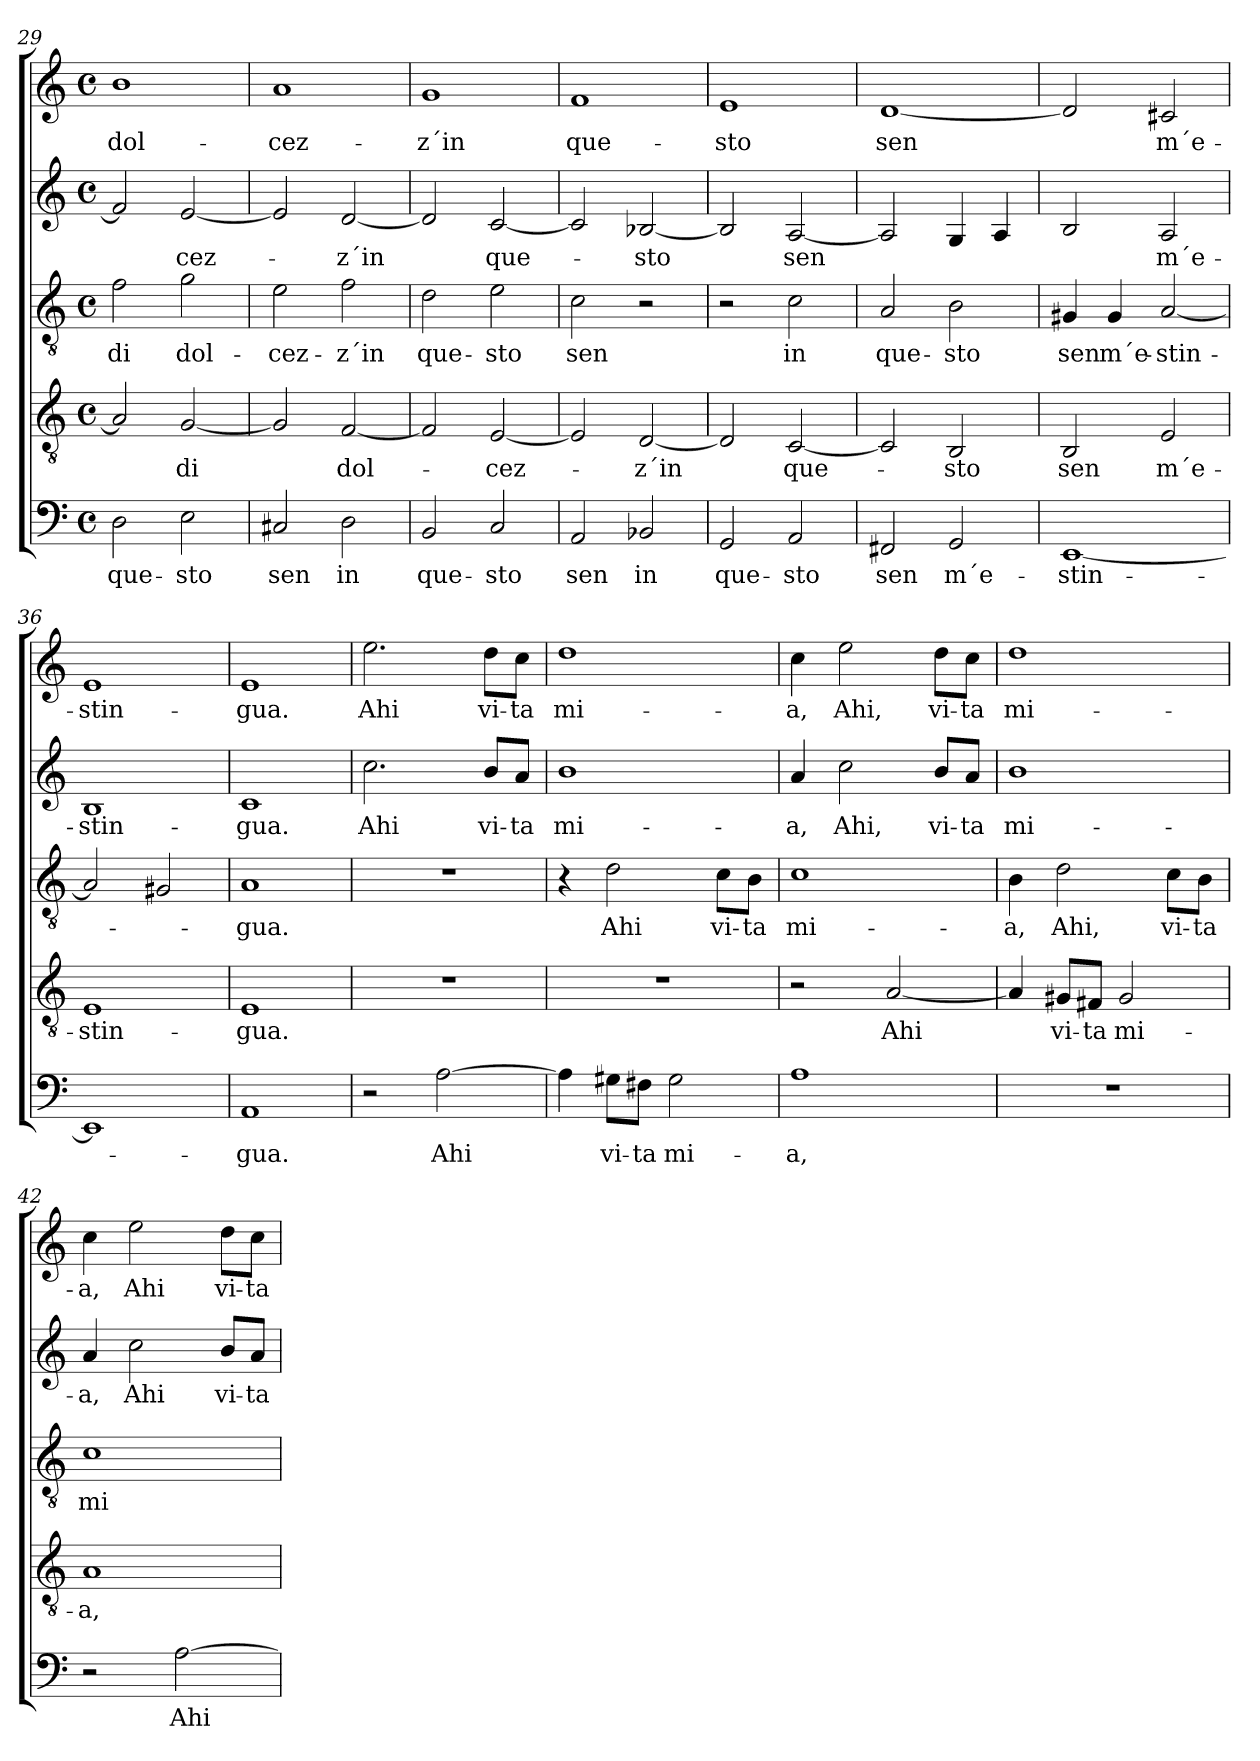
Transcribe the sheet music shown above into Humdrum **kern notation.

**kern	**text	**kern	**text	**kern	**text	**kern	**text	**kern	**text
*part5	*part5	*part4	*part4	*part3	*part3	*part2	*part2	*part1	*part1
*staff5	*staff5	*staff4	*staff4	*staff3	*staff3	*staff2	*staff2	*staff1	*staff1
*clefF4	*	*clefGv2	*	*clefGv2	*	*clefG2	*	*clefG2	*
*k[]	*	*k[]	*	*k[]	*	*k[]	*	*k[]	*
*C:	*	*C:	*	*C:	*	*C:	*	*C:	*
*M4/4	*	*M4/4	*	*M4/4	*	*M4/4	*	*M4/4	*
*met(c)	*	*met(c)	*	*met(c)	*	*met(c)	*	*met(c)	*
=29	=29	=29	=29	=29	=29	=29	=29	=29	=29
2D\	que-	2A/]	.	2f\	di	2f/]	.	1b	dol-
2E\	-sto	[2G/	di	2g\	dol-	[2e/	-cez-	.	.
=30	=30	=30	=30	=30	=30	=30	=30	=30	=30
2C#X/	sen	2G/]	.	2e\	-cez-	2e/]	.	1a	-cez-
2D\	in	[2F/	dol-	2f\	-z´in	[2d/	-z´in	.	.
=31	=31	=31	=31	=31	=31	=31	=31	=31	=31
2BB/	que-	2F/]	.	2d\	que-	2d/]	.	1g	-z´in
2C/	-sto	[2E/	-cez-	2e\	-sto	[2c/	que-	.	.
=32	=32	=32	=32	=32	=32	=32	=32	=32	=32
2AA/	sen	2E/]	.	2c\	sen	2c/]	.	1f	que-
2BB-X/	in	[2D/	-z´in	2r	.	[2B-X/	-sto	.	.
=33	=33	=33	=33	=33	=33	=33	=33	=33	=33
2GG/	que-	2D/]	.	2r	.	2B-/]	.	1e	-sto
2AA/	-sto	[2C/	que-	2c\	in	[2A/	sen	.	.
=34	=34	=34	=34	=34	=34	=34	=34	=34	=34
2FF#X/	sen	2C/]	.	2A/	que-	2A/]	.	[1d	sen
2GG/	m´e-	2BB/	-sto	2B\	-sto	4G/	.	.	.
.	.	.	.	.	.	4A/	.	.	.
=35	=35	=35	=35	=35	=35	=35	=35	=35	=35
[1EE	-stin-	2BB/	sen	4G#X/	sen	2B/	.	2d/]	.
.	.	.	.	4G#/	m´e-	.	.	.	.
.	.	2E/	m´e-	[2A/	-stin-	2A/	m´e-	2c#X/	m´e-
=36	=36	=36	=36	=36	=36	=36	=36	=36	=36
1EE]	.	1E	-stin-	2A/]	.	1B	-stin-	1e	-stin-
.	.	.	.	2G#X/	.	.	.	.	.
!!LO:LB:g=z
=37	=37	=37	=37	=37	=37	=37	=37	=37	=37
1AA	-gua.	1E	-gua.	1A	-gua.	1c	-gua.	1e	-gua.
=38	=38	=38	=38	=38	=38	=38	=38	=38	=38
2r	.	1r	.	1r	.	2.cc\	Ahi	2.ee\	Ahi
[2A\	Ahi	.	.	.	.	.	.	.	.
.	.	.	.	.	.	8b/L	vi-	8dd\L	vi-
.	.	.	.	.	.	8a/J	-ta	8cc\J	-ta
=39	=39	=39	=39	=39	=39	=39	=39	=39	=39
4A\]	.	1r	.	4r	.	1b	mi-	1dd	mi-
8G#X\L	vi-	.	.	2d\	Ahi	.	.	.	.
8F#X\J	-ta	.	.	.	.	.	.	.	.
2G#\	mi-	.	.	.	.	.	.	.	.
.	.	.	.	8c\L	vi-	.	.	.	.
.	.	.	.	8B\J	-ta	.	.	.	.
=40	=40	=40	=40	=40	=40	=40	=40	=40	=40
1A	-a,	2r	.	1c	mi-	4a/	-a,	4cc\	-a,
.	.	.	.	.	.	2cc\	Ahi,	2ee\	Ahi,
.	.	[2A/	Ahi	.	.	.	.	.	.
.	.	.	.	.	.	8b/L	vi-	8dd\L	vi-
.	.	.	.	.	.	8a/J	-ta	8cc\J	-ta
=41	=41	=41	=41	=41	=41	=41	=41	=41	=41
1r	.	4A/]	.	4B\	-a,	1b	mi-	1dd	mi-
.	.	8G#X/L	vi-	2d\	Ahi,	.	.	.	.
.	.	8F#X/J	-ta	.	.	.	.	.	.
.	.	2G#/	mi-	.	.	.	.	.	.
.	.	.	.	8c\L	vi-	.	.	.	.
.	.	.	.	8B\J	-ta	.	.	.	.
=42	=42	=42	=42	=42	=42	=42	=42	=42	=42
2r	.	1A	-a,	1c	mi-	4a/	-a,	4cc\	-a,
.	.	.	.	.	.	2cc\	Ahi	2ee\	Ahi
[2A\	Ahi	.	.	.	.	.	.	.	.
.	.	.	.	.	.	8b/L	vi-	8dd\L	vi-
.	.	.	.	.	.	8a/J	-ta	8cc\J	-ta
=	=	=	=	=	=	=	=	=	=
*-	*-	*-	*-	*-	*-	*-	*-	*-	*-
